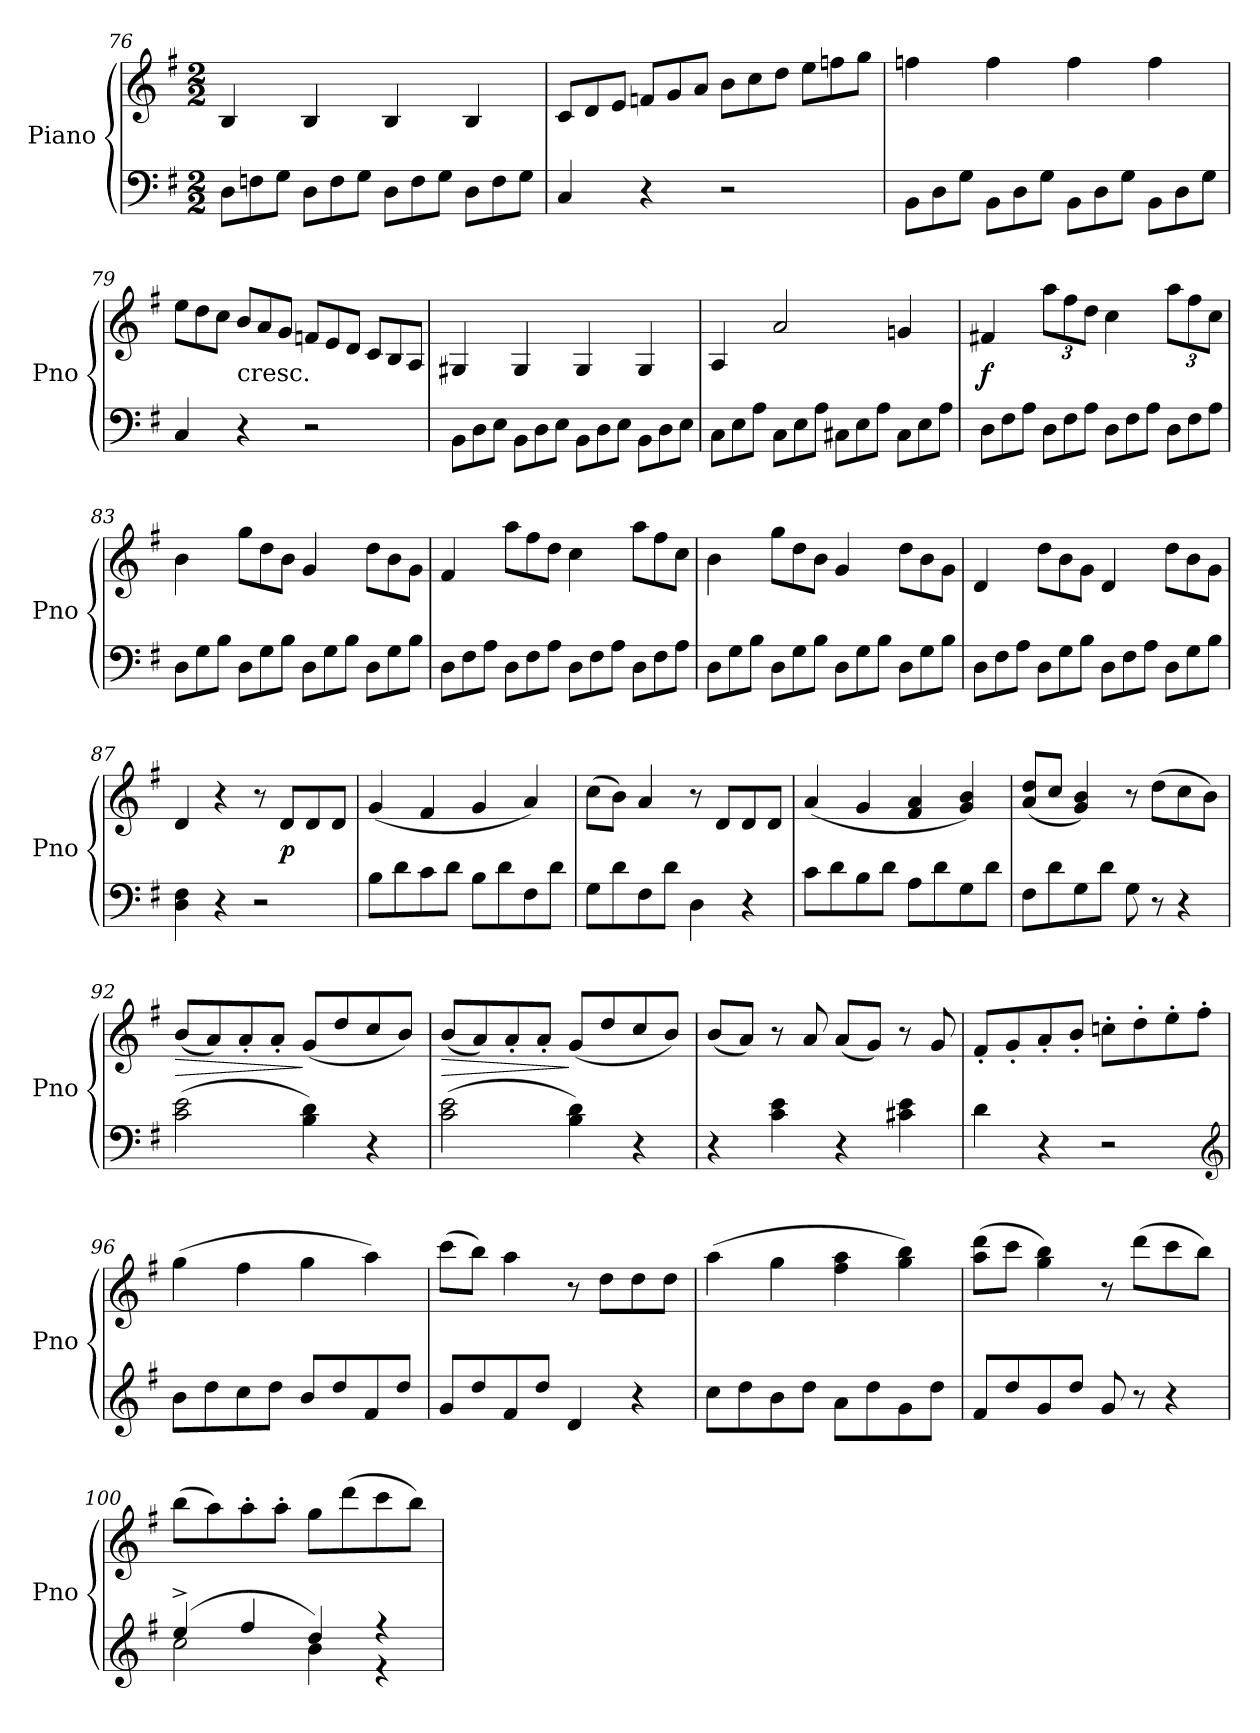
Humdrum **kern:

**kern	**kern	**dynam
*part1	*part1	*part1
*staff2	*staff1	*staff1/2
*I"Piano	*	*
*I'Pno	*	*
*clefF4	*clefG2	*
*k[f#]	*k[f#]	*
*G:	*G:	*
*M2/2	*M2/2	*
*Xtuplet	*	*
=76	=76	=76
12DL	4B	.
12Fn	.	.
12GJ	.	.
12DL	4B	.
12F	.	.
12GJ	.	.
12DL	4B	.
12F	.	.
12GJ	.	.
12DL	4B	.
12F	.	.
12GJ	.	.
=77	=77	=77
*	*Xtuplet	*
4C	12cL	.
.	12d	.
.	12eJ	.
4r	12fnL	.
.	12g	.
.	12aJ	.
2r	12bL	.
.	12cc	.
.	12ddJ	.
.	12eeL	.
.	12ffn	.
.	12ggJ	.
=78	=78	=78
12BBL	4ffn	.
12D	.	.
12GJ	.	.
12BBL	4ff	.
12D	.	.
12GJ	.	.
12BBL	4ff	.
12D	.	.
12GJ	.	.
12BBL	4ff	.
12D	.	.
12GJ	.	.
=79	=79	=79
4C	12eeL	.
.	12dd	.
.	12ccJ	.
!	!LO:TX:c:t=cresc.	!
4r	12bL	.
.	12a	.
.	12gJ	.
2r	12fnL	.
.	12e	.
.	12dJ	.
.	12cL	.
.	12B	.
.	12AJ	.
=80	=80	=80
12BB\L	4G#X	.
12D\	.	.
12E\J	.	.
12BB\L	4G#	.
12D\	.	.
12E\J	.	.
12BB\L	4G#	.
12D\	.	.
12E\J	.	.
12BB\L	4G#	.
12D\	.	.
12E\J	.	.
=81	=81	=81
12CL	4A	.
12E	.	.
12AJ	.	.
12CL	2a	.
12E	.	.
12AJ	.	.
12C#XL	.	.
12E	.	.
12AJ	.	.
12C#L	4gn	.
12E	.	.
12AJ	.	.
=82	=82	=82
12DL	4f#X	f
12F#	.	.
12AJ	.	.
*	*tuplet	*
12DL	12aaL	.
12F#	12ff#	.
12AJ	12ddJ	.
12DL	4cc	.
12F#	.	.
12AJ	.	.
12DL	12aaL	.
12F#	12ff#	.
12AJ	12ccJ	.
=83	=83	=83
12DL	4b	.
12G	.	.
12BJ	.	.
*	*Xtuplet	*
12DL	12ggL	.
12G	12dd	.
12BJ	12bJ	.
12DL	4g	.
12G	.	.
12BJ	.	.
12DL	12ddL	.
12G	12b	.
12BJ	12gJ	.
=84	=84	=84
12DL	4f#	.
12F#	.	.
12AJ	.	.
12DL	12aaL	.
12F#	12ff#	.
12AJ	12ddJ	.
12DL	4cc	.
12F#	.	.
12AJ	.	.
12DL	12aaL	.
12F#	12ff#	.
12AJ	12ccJ	.
=85	=85	=85
12DL	4b	.
12G	.	.
12BJ	.	.
12DL	12ggL	.
12G	12dd	.
12BJ	12bJ	.
12DL	4g	.
12G	.	.
12BJ	.	.
12DL	12ddL	.
12G	12b	.
12BJ	12gJ	.
=86	=86	=86
12DL	4d	.
12F#	.	.
12AJ	.	.
12DL	12ddL	.
12G	12b	.
12BJ	12gJ	.
12DL	4d	.
12F#	.	.
12AJ	.	.
12DL	12ddL	.
12G	12b	.
12BJ	12gJ	.
=87	=87	=87
4D 4F#	4d	.
4r	4r	.
2r	8r	.
.	8dL	p
.	8d	.
.	8dJ	.
=88	=88	=88
8BL	(4g	.
8d	.	.
8c	4f#	.
8dJ	.	.
8BL	4g	.
8d	.	.
8F#	4a)	.
8dJ	.	.
=89	=89	=89
8GL	(8ccL	.
8d	8bJ)	.
8F#	4a	.
8dJ	.	.
4D	8r	.
.	8dL	.
4r	8d	.
.	8dJ	.
=90	=90	=90
8cL	(4a	.
8d	.	.
8B	4g	.
8dJ	.	.
8AL	4f# 4a	.
8d	.	.
8G	4g 4b)	.
8dJ	.	.
=91	=91	=91
8F#L	(8a/ 8dd/L	.
8d	8cc/J	.
8G	4g 4b)	.
8dJ	.	.
8G	8r	.
8r	(8ddL	.
4r	8cc	.
.	8bJ)	.
=92	=92	=92
(2c 2e	(8bL	>
.	8a)	.
.	8a'	.
.	8a'J	.
4B 4d)	(8g/L	]
.	8dd/	.
4r	8cc/	.
.	8b/J)	.
=93	=93	=93
(2c 2e	(8bL	>
.	8a)	.
.	8a'	.
.	8a'J	.
4B 4d)	(8g/L	]
.	8dd/	.
4r	8cc/	.
.	8b/J)	.
=94	=94	=94
4r	(8bL	.
.	8aJ)	.
4c 4e	8r	.
.	8a	.
4r	(8aL	.
.	8gJ)	.
4c#X 4e	8r	.
.	8g	.
=95	=95	=95
4d	8f#'L	.
.	8g'	.
4r	8a'	.
.	8b'J	.
2r	8ccn'L	.
.	8dd'	.
.	8ee'	.
.	8ff#'J	.
*clefG2	*	*
=96	=96	=96
8bL	(4gg	.
8dd	.	.
8cc	4ff#	.
8ddJ	.	.
8bL	4gg	.
8dd	.	.
8f#	4aa)	.
8ddJ	.	.
=97	=97	=97
8gL	(8cccL	.
8dd	8bbJ)	.
8f#	4aa	.
8ddJ	.	.
4d	8r	.
.	8ddL	.
4r	8dd	.
.	8ddJ	.
=98	=98	=98
8ccL	(4aa	.
8dd	.	.
8b	4gg	.
8ddJ	.	.
8aL	4ff# 4aa	.
8dd	.	.
8g	4gg 4bb)	.
8ddJ	.	.
=99	=99	=99
8f#L	(8aa 8dddL	.
8dd	8cccJ	.
8g	4gg 4bb)	.
8ddJ	.	.
8g	8r	.
8r	(8dddL	.
4r	8ccc	.
.	8bbJ)	.
=100	=100	=100
*^	*	*
(4ee^	2cc	(8bbL	.
.	.	8aa)	.
4ff#	.	8aa'	.
.	.	8aa'J	.
4dd)	4b	8ggL	.
.	.	(8ddd	.
4r	4r	8ccc	.
.	.	8bbJ)	.
*v	*v	*	*
=	=	=
*-	*-	*-
